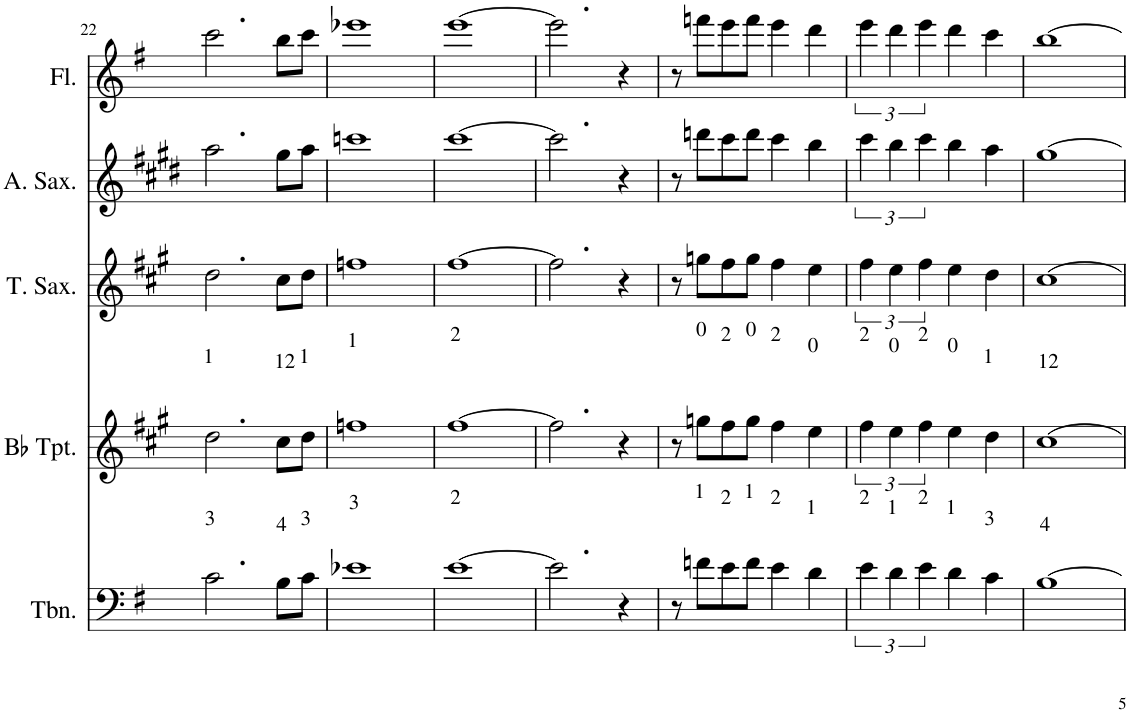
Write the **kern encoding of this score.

**kern	**kern	**kern	**kern	**kern
*part5	*part4	*part3	*part2	*part1
*staff5	*staff4	*staff3	*staff2	*staff1
*I"Trombone	*I"Bb Trumpet	*I"Tenor Saxophone	*I"Alto Saxophone	*I"Flute
*I'Tbn.	*I'Bb Tpt.	*I'T. Sax.	*I'A. Sax.	*I'Fl.
!!LO:PB:g=z
*clefF4	*clefG2	*clefG2	*clefG2	*clefG2
*	*Trd1c2	*Trd8c14	*Trd5c9	*
*k[f#]	*k[f#c#g#]	*k[f#c#g#]	*k[f#c#g#d#]	*k[f#]
*M4/4	*M4/4	*M4/4	*M4/4	*M4/4
=22	=22	=22	=22	=22
!	!LO:TX:a:t=1	!	!	!
!LO:TX:a:t=3	!	!	!	!
2.c\	2.dd\	2.dd\	2.aa\	2.ccc\
!	!LO:TX:a:t=12	!	!	!
!LO:TX:a:t=4	!	!	!	!
8B\L	8cc#\L	8cc#\L	8gg#\L	8bb\L
!	!LO:TX:a:t=1	!	!	!
!LO:TX:a:t=3	!	!	!	!
8c\J	8dd\J	8dd\J	8aa\J	8ccc\J
=23	=23	=23	=23	=23
!	!LO:TX:a:t=1	!	!	!
!LO:TX:a:t=3	!	!	!	!
1e-X	1ffn	1ffn	1cccn	1eee-X
=24	=24	=24	=24	=24
!	!LO:TX:a:t=2	!	!	!
!LO:TX:a:t=2	!	!	!	!
[1e	[1ff#	[1ff#	[1ccc#	[1eee
=25	=25	=25	=25	=25
2.e\]	2.ff#\]	2.ff#\]	2.ccc#\]	2.eee\]
4r	4r	4r	4r	4r
=26	=26	=26	=26	=26
8r	8r	8r	8r	8r
!	!LO:TX:a:t=0	!	!	!
!LO:TX:a:t=1	!	!	!	!
8fn\L	8ggn\L	8ggn\L	8dddn\L	8fffn\L
!	!LO:TX:a:t=2	!	!	!
!LO:TX:a:t=2	!	!	!	!
8e\	8ff#\	8ff#\	8ccc#\	8eee\
!	!LO:TX:a:t=0	!	!	!
!LO:TX:a:t=1	!	!	!	!
8f\J	8gg\J	8gg\J	8ddd\J	8fff\J
!	!LO:TX:a:t=2	!	!	!
!LO:TX:a:t=2	!	!	!	!
4e\	4ff#\	4ff#\	4ccc#\	4eee\
!	!LO:TX:a:t=0	!	!	!
!LO:TX:a:t=1	!	!	!	!
4d\	4ee\	4ee\	4bb\	4ddd\
=27	=27	=27	=27	=27
!	!LO:TX:a:t=2	!	!	!
!LO:TX:a:t=2	!	!	!	!
6e\	6ff#\	6ff#\	6ccc#\	6eee\
!	!LO:TX:a:t=0	!	!	!
!LO:TX:a:t=1	!	!	!	!
6d\	6ee\	6ee\	6bb\	6ddd\
!	!LO:TX:a:t=2	!	!	!
!LO:TX:a:t=2	!	!	!	!
6e\	6ff#\	6ff#\	6ccc#\	6eee\
!	!LO:TX:a:t=0	!	!	!
!LO:TX:a:t=1	!	!	!	!
4d\	4ee\	4ee\	4bb\	4ddd\
!	!LO:TX:a:t=1	!	!	!
!LO:TX:a:t=3	!	!	!	!
4c\	4dd\	4dd\	4aa\	4ccc\
=28	=28	=28	=28	=28
!	!LO:TX:a:t=12	!	!	!
!LO:TX:a:t=4	!	!	!	!
[1B	[1cc#	[1cc#	[1gg#	[1bb
=	=	=	=	=
*-	*-	*-	*-	*-
